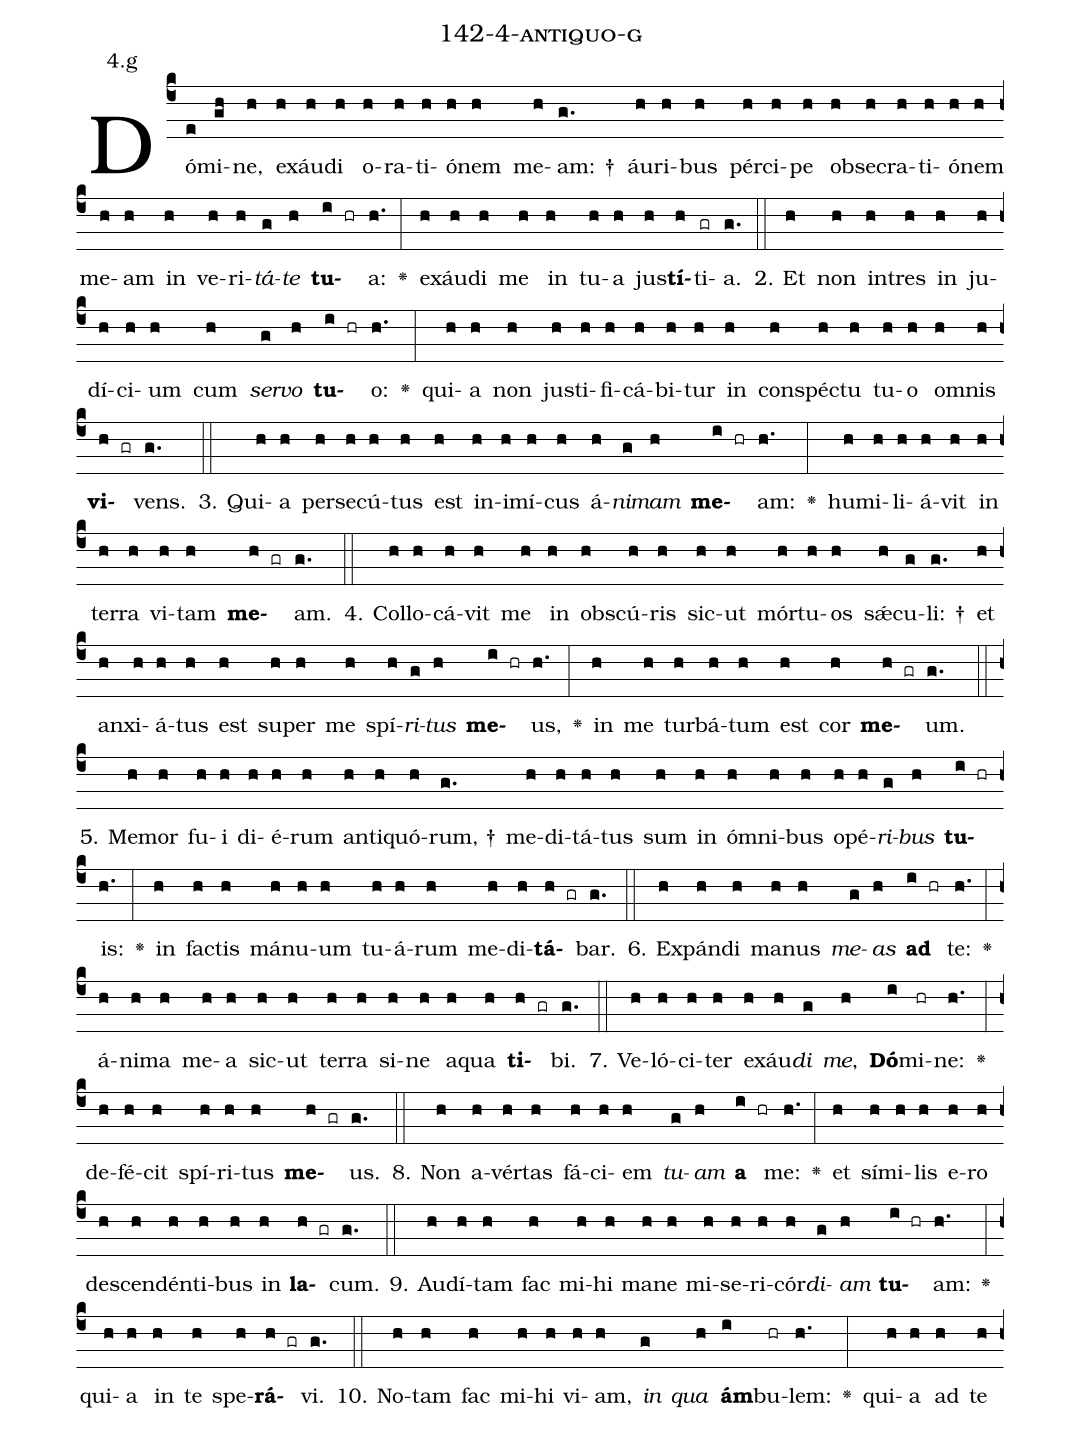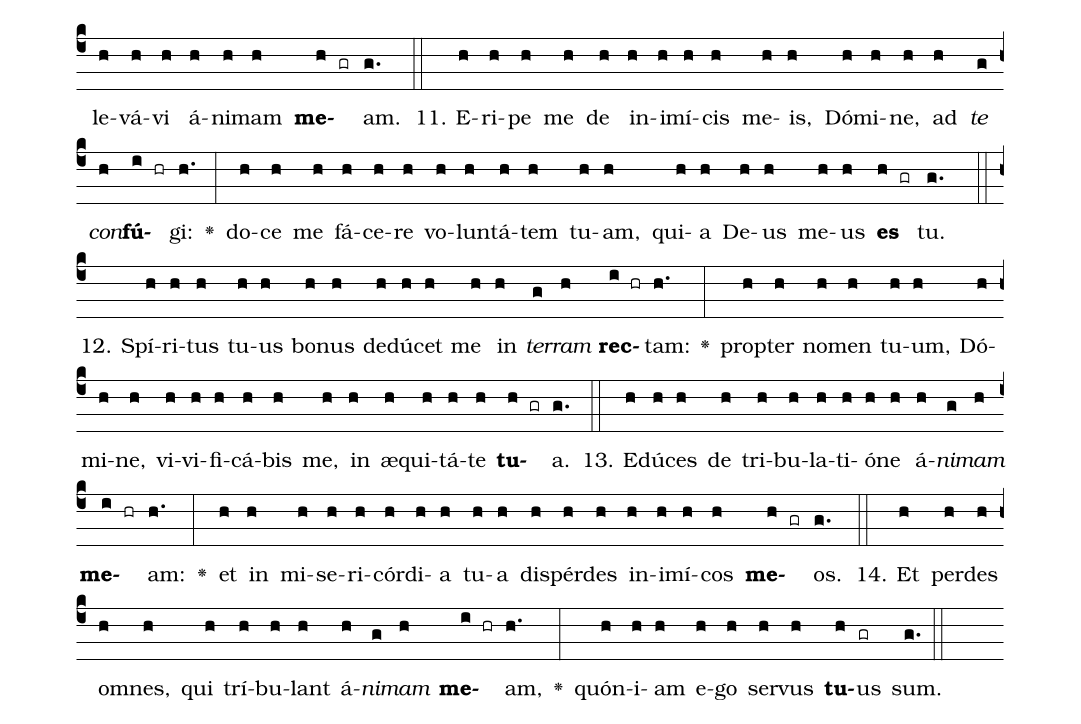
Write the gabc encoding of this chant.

name: 142-4-antiquo-g;
annotation: 4.g;
%%
(c4)Dó(e)mi(gh)ne,(h) ex(h)áu(h)di(h) o(h)ra(h)ti(h)ó(h)nem(h) me(h)am: †(g.) áu(h)ri(h)bus(h) pér(h)ci(h)pe(h) ob(h)se(h)cra(h)ti(h)ó(h)nem(h) me(h)am(h) in(h) ve(h)ri(h)<i>tá</i>(g)<i>te</i>(h) <b>tu</b>(i hr)a:(h.) <v>\greheightstar</v>(:) ex(h)áu(h)di(h) me(h) in(h) tu(h)a(h) jus(h)<b>tí</b>(h)ti(gr)a.(g.) (::)
2. Et(h) non(h) in(h)tres(h) in(h) ju(h)dí(h)ci(h)um(h) cum(h) <i>ser</i>(g)<i>vo</i>(h) <b>tu</b>(i hr)o:(h.) <v>\greheightstar</v>(:) qui(h)a(h) non(h) jus(h)ti(h)fi(h)cá(h)bi(h)tur(h) in(h) con(h)spéc(h)tu(h) tu(h)o(h) om(h)nis(h) <b>vi</b>(h gr)vens.(g.) (::)
3. Qui(h)a(h) per(h)se(h)cú(h)tus(h) est(h) in(h)i(h)mí(h)cus(h) á(h)<i>ni</i>(g)<i>mam</i>(h) <b>me</b>(i hr)am:(h.) <v>\greheightstar</v>(:) hu(h)mi(h)li(h)á(h)vit(h) in(h) ter(h)ra(h) vi(h)tam(h) <b>me</b>(h gr)am.(g.) (::)
4. Col(h)lo(h)cá(h)vit(h) me(h) in(h) obs(h)cú(h)ris(h) sic(h)ut(h) mór(h)tu(h)os(h) sǽ(h)cu(g)li: †(g.) et(h) an(h)xi(h)á(h)tus(h) est(h) su(h)per(h) me(h) spí(h)<i>ri</i>(g)<i>tus</i>(h) <b>me</b>(i hr)us,(h.) <v>\greheightstar</v>(:) in(h) me(h) tur(h)bá(h)tum(h) est(h) cor(h) <b>me</b>(h gr)um.(g.) (::)
5. Me(h)mor(h) fu(h)i(h) di(h)é(h)rum(h) an(h)ti(h)quó(h)rum, †(g.) me(h)di(h)tá(h)tus(h) sum(h) in(h) óm(h)ni(h)bus(h) o(h)pé(h)<i>ri</i>(g)<i>bus</i>(h) <b>tu</b>(i hr)is:(h.) <v>\greheightstar</v>(:) in(h) fac(h)tis(h) má(h)nu(h)um(h) tu(h)á(h)rum(h) me(h)di(h)<b>tá</b>(h gr)bar.(g.) (::)
6. Ex(h)pán(h)di(h) ma(h)nus(h) <i>me</i>(g)<i>as</i>(h) <b>ad</b>(i hr) te:(h.) <v>\greheightstar</v>(:) á(h)ni(h)ma(h) me(h)a(h) sic(h)ut(h) ter(h)ra(h) si(h)ne(h) a(h)qua(h) <b>ti</b>(h gr)bi.(g.) (::)
7. Ve(h)ló(h)ci(h)ter(h) ex(h)áu(h)<i>di</i>(g) <i>me</i>,(h) <b>Dó</b>(i)mi(hr)ne:(h.) <v>\greheightstar</v>(:) de(h)fé(h)cit(h) spí(h)ri(h)tus(h) <b>me</b>(h gr)us.(g.) (::)
8. Non(h) a(h)vér(h)tas(h) fá(h)ci(h)em(h) <i>tu</i>(g)<i>am</i>(h) <b>a</b>(i hr) me:(h.) <v>\greheightstar</v>(:) et(h) sí(h)mi(h)lis(h) e(h)ro(h) de(h)scen(h)dén(h)ti(h)bus(h) in(h) <b>la</b>(h gr)cum.(g.) (::)
9. Au(h)dí(h)tam(h) fac(h) mi(h)hi(h) ma(h)ne(h) mi(h)se(h)ri(h)cór(h)<i>di</i>(g)<i>am</i>(h) <b>tu</b>(i hr)am:(h.) <v>\greheightstar</v>(:) qui(h)a(h) in(h) te(h) spe(h)<b>rá</b>(h gr)vi.(g.) (::)
10. No(h)tam(h) fac(h) mi(h)hi(h) vi(h)am,(h) <i>in</i>(g) <i>qua</i>(h) <b>ám</b>(i)bu(hr)lem:(h.) <v>\greheightstar</v>(:) qui(h)a(h) ad(h) te(h) le(h)vá(h)vi(h) á(h)ni(h)mam(h) <b>me</b>(h gr)am.(g.) (::)
11. E(h)ri(h)pe(h) me(h) de(h) in(h)i(h)mí(h)cis(h) me(h)is,(h) Dó(h)mi(h)ne,(h) ad(h) <i>te</i>(g) <i>con</i>(h)<b>fú</b>(i hr)gi:(h.) <v>\greheightstar</v>(:) do(h)ce(h) me(h) fá(h)ce(h)re(h) vo(h)lun(h)tá(h)tem(h) tu(h)am,(h) qui(h)a(h) De(h)us(h) me(h)us(h) <b>es</b>(h gr) tu.(g.) (::)
12. Spí(h)ri(h)tus(h) tu(h)us(h) bo(h)nus(h) de(h)dú(h)cet(h) me(h) in(h) <i>ter</i>(g)<i>ram</i>(h) <b>rec</b>(i hr)tam:(h.) <v>\greheightstar</v>(:) prop(h)ter(h) no(h)men(h) tu(h)um,(h) Dó(h)mi(h)ne,(h) vi(h)vi(h)fi(h)cá(h)bis(h) me,(h) in(h) æ(h)qui(h)tá(h)te(h) <b>tu</b>(h gr)a.(g.) (::)
13. E(h)dú(h)ces(h) de(h) tri(h)bu(h)la(h)ti(h)ó(h)ne(h) á(h)<i>ni</i>(g)<i>mam</i>(h) <b>me</b>(i hr)am:(h.) <v>\greheightstar</v>(:) et(h) in(h) mi(h)se(h)ri(h)cór(h)di(h)a(h) tu(h)a(h) dis(h)pér(h)des(h) in(h)i(h)mí(h)cos(h) <b>me</b>(h gr)os.(g.) (::)
14. Et(h) per(h)des(h) om(h)nes,(h) qui(h) trí(h)bu(h)lant(h) á(h)<i>ni</i>(g)<i>mam</i>(h) <b>me</b>(i hr)am,(h.) <v>\greheightstar</v>(:) quón(h)i(h)am(h) e(h)go(h) ser(h)vus(h) <b>tu</b>(h)us(gr) sum.(g.) (::)
